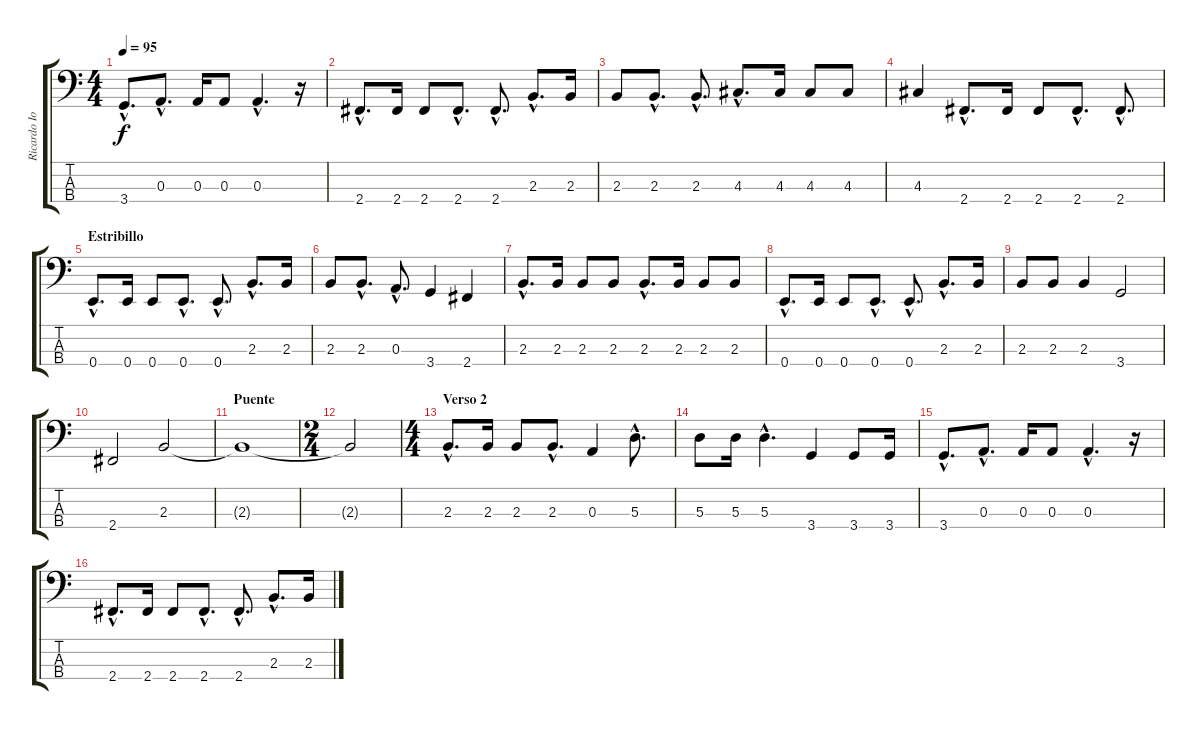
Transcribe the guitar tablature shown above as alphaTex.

\track ("Ricardo Iorio (bajo)" "Ricardo Io") {instrument electricbassfinger}
\staff {score tabs}
\tuning (G2 D2 A1 E1) {hide}
\ts (4 4)
\tempo 95
\clef f4
\ks c
3.4{hac}.8{d dy f} 0.3{hac}.8{d} 0.3.16 0.3.8 0.3{hac}.4{d} r.16 |
2.4{hac}.8{d} 2.4.16 2.4.8 2.4{hac}.8{d} 2.4{hac}.8{d} 2.3{hac}.8{d} 2.3.16 |
2.3.8 2.3{hac}.8{d} 2.3{hac}.8{d} 4.3{hac}.8{d} 4.3.16 4.3.8 4.3.8 |
4.3.4 2.4{hac}.8{d} 2.4.16 2.4.8 2.4{hac}.8{d} 2.4{hac}.8{d} |
\section ("" "Estribillo")
0.4{hac}.8{d} 0.4.16 0.4.8 0.4{hac}.8{d} 0.4{hac}.8{d} 2.3{hac}.8{d} 2.3.16 |
2.3.8 2.3{hac}.8{d} 0.3{hac}.8{d} 3.4.4 2.4.4 |
2.3{hac}.8{d} 2.3.16 2.3.8 2.3.8 2.3{hac}.8{d} 2.3.16 2.3.8 2.3.8 |
0.4{hac}.8{d} 0.4.16 0.4.8 0.4{hac}.8{d} 0.4{hac}.8{d} 2.3{hac}.8{d} 2.3.16 |
2.3.8 2.3.8 2.3.4 3.4.2 |
2.4.2 2.3.2 |
\section ("" "Puente")
2.3{t}.1 |
\ts (2 4)
2.3{t}.2 |
\ts (4 4)
\section ("" "Verso 2")
2.3{hac}.8{d} 2.3.16 2.3.8 2.3{hac}.8{d} 0.3.4 5.3{hac}.8{d} |
5.3.8 5.3.16 5.3{hac}.4{d} 3.4.4 3.4.8 3.4.16 |
3.4{hac}.8{d} 0.3{hac}.8{d} 0.3.16 0.3.8 0.3{hac}.4{d} r.16 |
2.4{hac}.8{d} 2.4.16 2.4.8 2.4{hac}.8{d} 2.4{hac}.8{d} 2.3{hac}.8{d} 2.3.16
